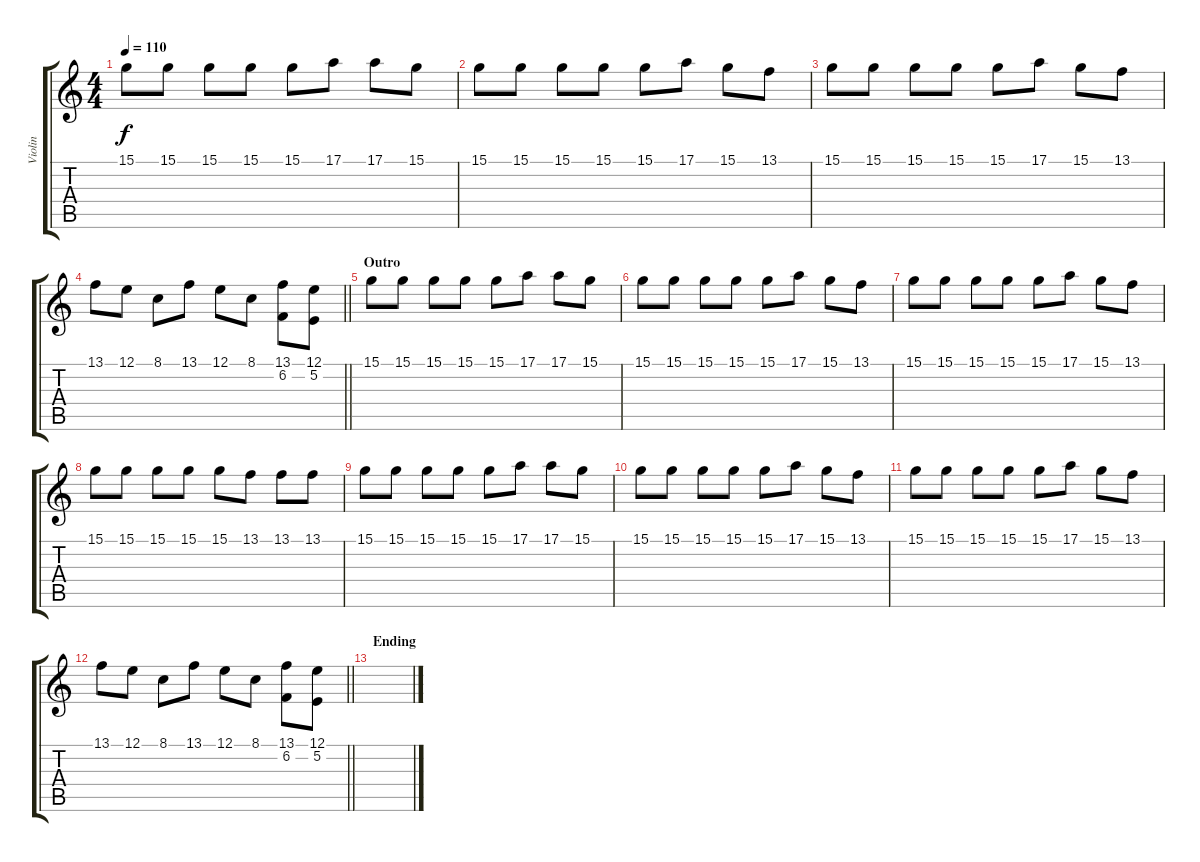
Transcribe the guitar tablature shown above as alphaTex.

\track ("Violin" "Violin") {instrument stringensemble1}
\staff {score tabs}
\tuning (E4 B3 G3 D3 A2 E2) {hide}
\ts (4 4)
\tempo 110
\clef g2
\ks c
15.1.8{dy f} 15.1.8 15.1.8 15.1.8 15.1.8 17.1.8 17.1.8 15.1.8 |
15.1.8 15.1.8 15.1.8 15.1.8 15.1.8 17.1.8 15.1.8 13.1.8 |
15.1.8 15.1.8 15.1.8 15.1.8 15.1.8 17.1.8 15.1.8 13.1.8 |
\barLineRight lightlight
13.1.8 12.1.8 8.1.8 13.1.8 12.1.8 8.1.8 (13.1 6.2).8 (12.1 5.2).8 |
\section ("" "Outro")
15.1.8 15.1.8 15.1.8 15.1.8 15.1.8 17.1.8 17.1.8 15.1.8 |
15.1.8 15.1.8 15.1.8 15.1.8 15.1.8 17.1.8 15.1.8 13.1.8 |
15.1.8 15.1.8 15.1.8 15.1.8 15.1.8 17.1.8 15.1.8 13.1.8 |
15.1.8 15.1.8 15.1.8 15.1.8 15.1.8 13.1.8 13.1.8 13.1.8 |
15.1.8 15.1.8 15.1.8 15.1.8 15.1.8 17.1.8 17.1.8 15.1.8 |
15.1.8 15.1.8 15.1.8 15.1.8 15.1.8 17.1.8 15.1.8 13.1.8 |
15.1.8 15.1.8 15.1.8 15.1.8 15.1.8 17.1.8 15.1.8 13.1.8 |
\barLineRight lightlight
13.1.8 12.1.8 8.1.8 13.1.8 12.1.8 8.1.8 (13.1 6.2).8 (12.1 5.2).8 |
\section ("" "Ending")
